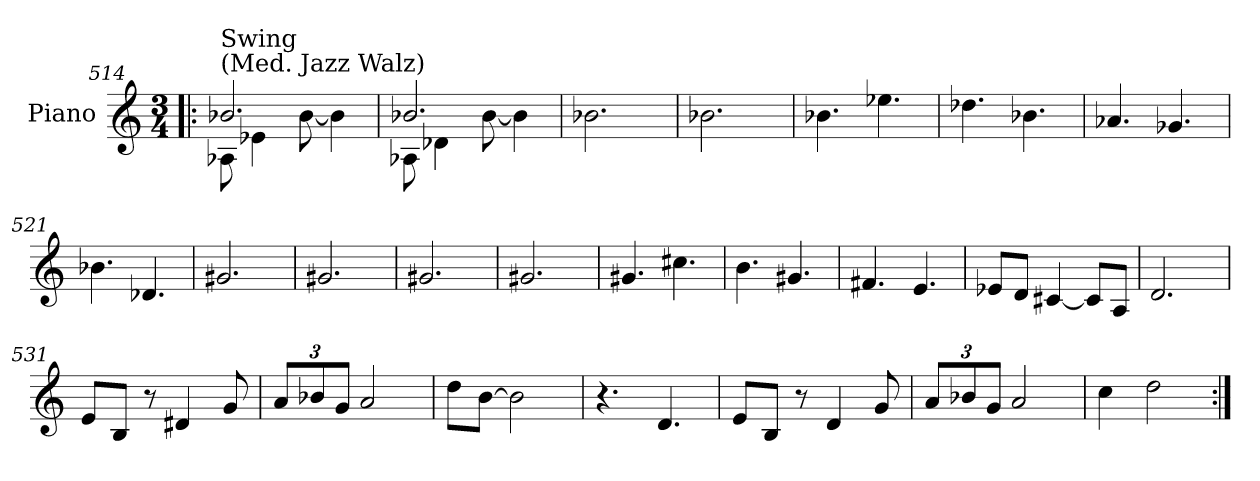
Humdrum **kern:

**kern
*part1
*staff1
*I"Piano
*I'Pno.
!!LO:PB:g=z
*clefG2
*k[]
*M3/4
*MM92
=514!|:
*^
!LO:TX:a:t=(Med. Jazz Walz)	!
!LO:TX:t=Swing	!
2.b-X/	8A-X\
.	4e-X\
.	[8b-\
.	4b-\]
=515	=515
2.b-X/	8A-X\
.	4d-X\
.	[8b-\
.	4b-\]
=516	=516
!LO:TX:b:t=Bass simile	!
*v	*v
2.b-X\
=517
2.b-X\
!!LO:LB:g=z
=518
4.b-X\
4.ee-X\
=519
4.dd-X\
4.b-X\
=520
4.a-X/
4.g-X/
=521
4.b-X\
4.d-X/
!!LO:LB:g=z
=522
2.g#X/
=523
2.g#X/
=524
2.g#X/
=525
2.g#X/
!!LO:LB:g=z
=526
4.g#X/
4.cc#X\
=527
4.b\
4.g#X/
=528
4.f#X/
4.e/
=529
8e-X/L
8d/J
[4c#X/
8c#/L]
8A/J
!!LO:LB:g=z
=530
2.d/
=531
8e/L
8B/J
8r
4d#X/
8g/
=532
*Xbrackettup
12a/L
12b-X/
12g/J
2a/
=533
8dd\L
[8b\J
2b\]
!!LO:LB:g=z
=534
4.r
4.d/
=535
8e/L
8B/J
8r
4d/
8g/
=536
12a/L
12b-X/
12g/J
2a/
=537
4cc\
2dd\
=:|!
*-
